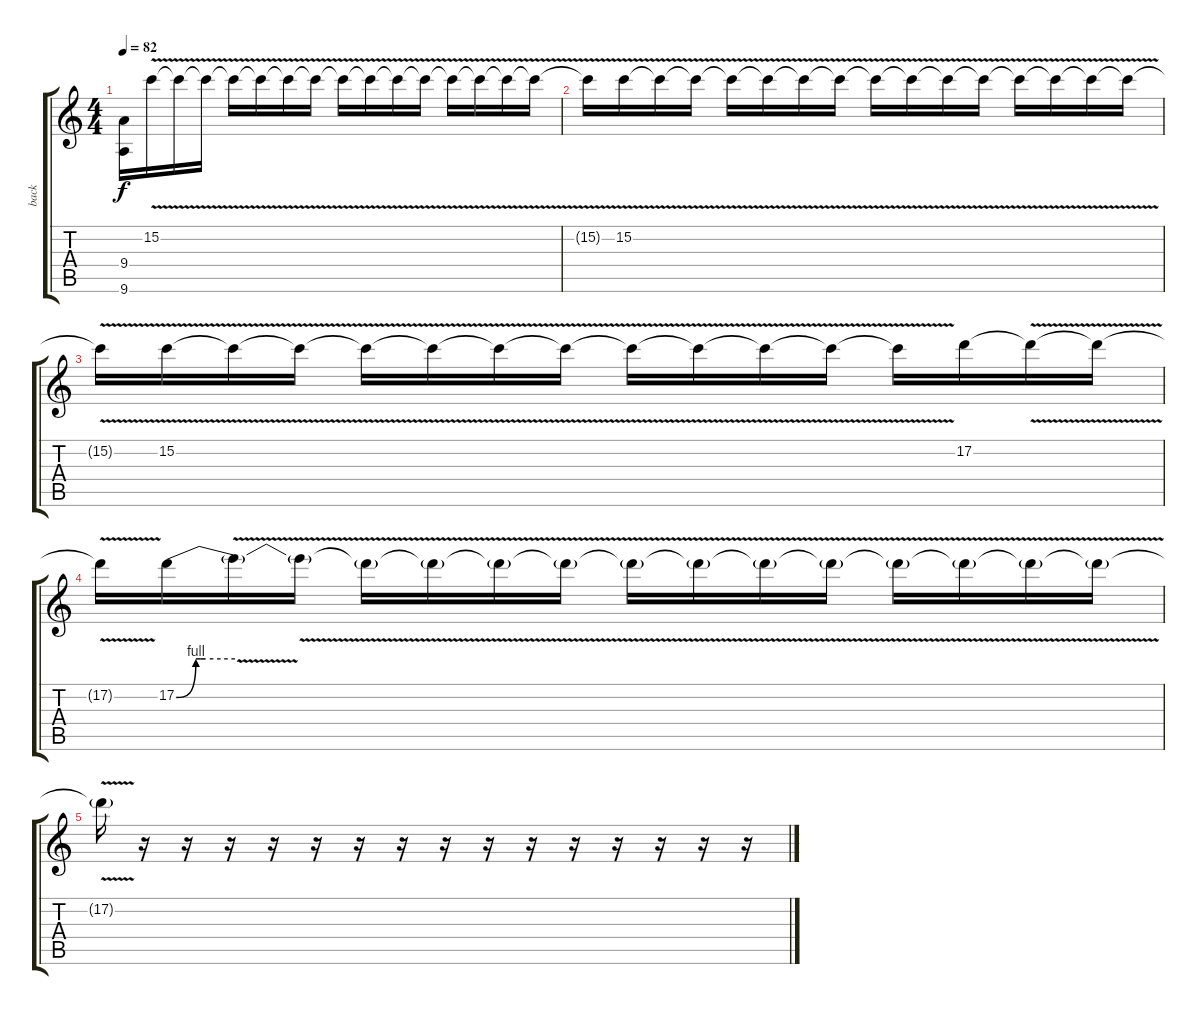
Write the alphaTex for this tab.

\track ("back" "back") {instrument distortionguitar}
\staff {score tabs}
\tuning (D4 A3 F3 C3 G2 C2) {hide}
\ts (4 4)
\tempo 82
\clef g2
\ks c
(9.4 9.6).16{dy f} 15.2{v}.16 15.2{v t}.16 15.2{v t}.16 15.2{v t}.16 15.2{v t}.16 15.2{v t}.16 15.2{v t}.16 15.2{v t}.16 15.2{v t}.16 15.2{v t}.16 15.2{v t}.16 15.2{v t}.16 15.2{v t}.16 15.2{v t}.16 15.2{t}.16 |
15.2{v t}.16 15.2{v}.16 15.2{v t}.16 15.2{v t}.16 15.2{v t}.16 15.2{v t}.16 15.2{v t}.16 15.2{v t}.16 15.2{v t}.16 15.2{v t}.16 15.2{v t}.16 15.2{v t}.16 15.2{v t}.16 15.2{v t}.16 15.2{v t}.16 15.2{t}.16 |
15.2{v t}.16 15.2{v}.16 15.2{v t}.16 15.2{v t}.16 15.2{v t}.16 15.2{v t}.16 15.2{v t}.16 15.2{v t}.16 15.2{v t}.16 15.2{v t}.16 15.2{v t}.16 15.2{v t}.16 15.2{v t}.16 17.2.16 17.2{v t}.16 17.2{v t}.16 |
17.2{v t}.16 17.2{be (custom 0 0 20 4 25 4 30 4 60 4)}.16 17.2{v t}.16 17.2{v t}.16 17.2{v t}.16 17.2{v t}.16 17.2{v t}.16 17.2{v t}.16 17.2{v t}.16 17.2{v t}.16 17.2{v t}.16 17.2{v t}.16 17.2{v t}.16 17.2{v t}.16 17.2{v t}.16 17.2{v t}.16 |
17.2{v t}.16 r.16 r.16 r.16 r.16 r.16 r.16 r.16 r.16 r.16 r.16 r.16 r.16 r.16 r.16 r.16
